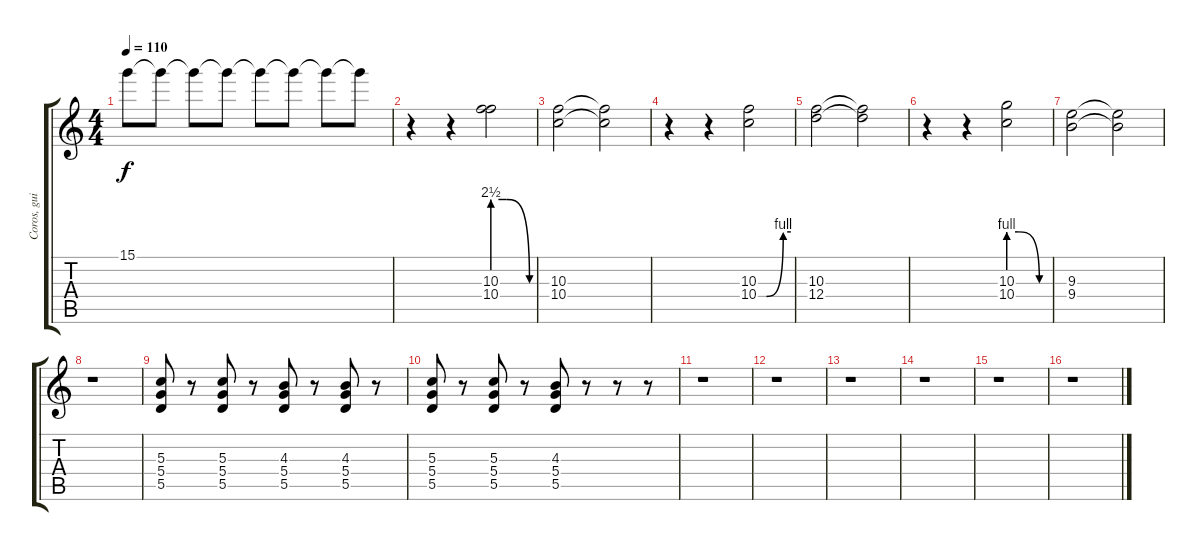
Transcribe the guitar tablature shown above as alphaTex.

\track ("Coros, guitarra 2, efectos y solo de arm" "Coros, gui") {instrument distortionguitar}
\staff {score tabs}
\tuning (E4 B3 G3 D3 A2 E2) {hide}
\ts (4 4)
\tempo 110
\clef g2
\ks c
15.1.8{dy f} 15.1{t}.8 15.1{t}.8 15.1{t}.8 15.1{t}.8 15.1{t}.8 15.1{t}.8 15.1{t}.8 |
r.4{volume 14 instrument choiraahs} r.4 (10.3 10.4{be (custom 0 10 14 10 21 10 55 0 60 0)}).2{balance 8} |
(10.3 10.4).2 (10.3{t} 10.4{t}).2 |
r.4 r.4 (10.3 10.4{be (custom 0 0 15 0 46 4 60 4)}).2 |
(10.3 12.4).2 (10.3{t} 12.4{t}).2 |
r.4 r.4 (10.3{be (custom 0 4 15 4 46 0 60 0)} 10.4).2 |
(9.3 9.4).2 (9.3{t} 9.4{t}).2 |
r.1 |
(5.3 5.4 5.5).8{volume 14 instrument stringensemble1} r.8 (5.3 5.4 5.5).8 r.8 (4.3 5.4 5.5).8 r.8 (4.3 5.4 5.5).8 r.8 |
(5.3 5.4 5.5).8 r.8 (5.3 5.4 5.5).8 r.8 (4.3 5.4 5.5).8 r.8 r.8 r.8 |
r.1 |
r.1 |
r.1 |
r.1 |
r.1 |
r.1
